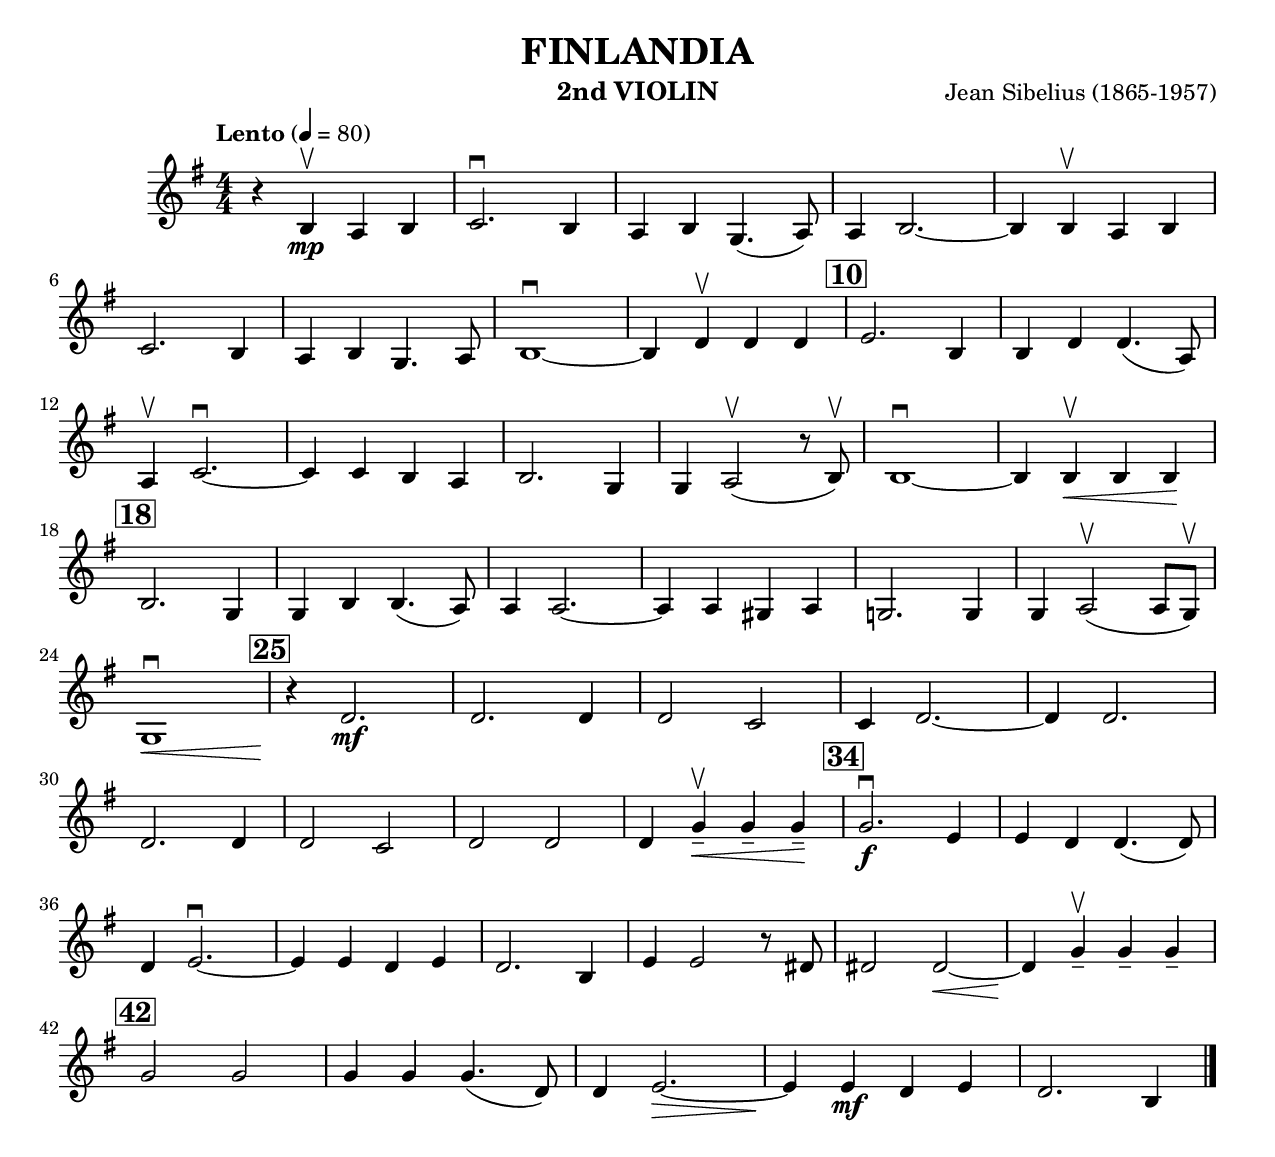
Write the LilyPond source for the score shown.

\version "2.19.47"
\language "english"
#(set-default-paper-size "letter")

first = \relative a' {
  \set Score.markFormatter = #format-mark-box-barnumbers
  \time 4/4
  \numericTimeSignature 
  \key g \major
  \compressFullBarRests
  \override MultiMeasureRest.expand-limit = #3
  \tempo "Lento" 4 = 80
  \accidentalStyle modern

  r4 b,4\mp\upbow  a b4  |
  c2.\downbow b4 |
  a b g4.(a8) |
  a4 b2. ~ |
  b4 b4\upbow a4 b4 |
  \break

  c2. b4 |
  a4 b4 g4. a8 |
  b1\downbow ~ |
  b4 d\upbow d d  |
  \mark \default 
  e2. b4 |
  b d d4.(a8) |
  \break

  a4\upbow c2.\downbow ~ |
  c4 c b a |
  b2. g4 |
  g4 a2\upbow (r8 b8\upbow) |
  b1\downbow ~ |
  b4 b\upbow\< b b\! |
  \break

  \mark \default 
  b2. g4 |
  g b b4.(a8) |
  a4 a2. ~ |
  a4 a gs4 a4 |
  g2. g4 |
  g4 a2\upbow (a8 g\upbow) |
  \break

  g1\<\downbow |
  \mark \default
  r4\! d'2.\mf |
  d2. d4 |
  d2 c2 |
  c4 d2. ~ |
  d4 d2. |
  \break

  d2. d4 |
  d2 c2 |
  d2 d2 |
  d4 g4--\upbow\< g-- g--\! |
  \mark \default
  g2.\f\downbow e4 |
  e d d4.(d8) |
  \break

  d4 e2.\downbow ~ |
  e4 e d e |
  d2. b4 |
  e4 e2 r8 ds8 |
  ds2 ds2~\< |
  ds4\! g--\upbow g-- g-- |
  \break

  \mark \default 
  g2 g2
  g4 g4 g4.(d8) |
  d4 e2.\> ~ |
  e4\! e4\mf d4 e4 |
  d2. b4 | 
  \bar "|." 
}

\bookpart {
  \header {
    title = "FINLANDIA" 
    instrument = "2nd VIOLIN"
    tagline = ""
    composer = "Jean Sibelius (1865-1957)"
  }
  \score {
    \new Staff \with {
    } \first
  }
}
